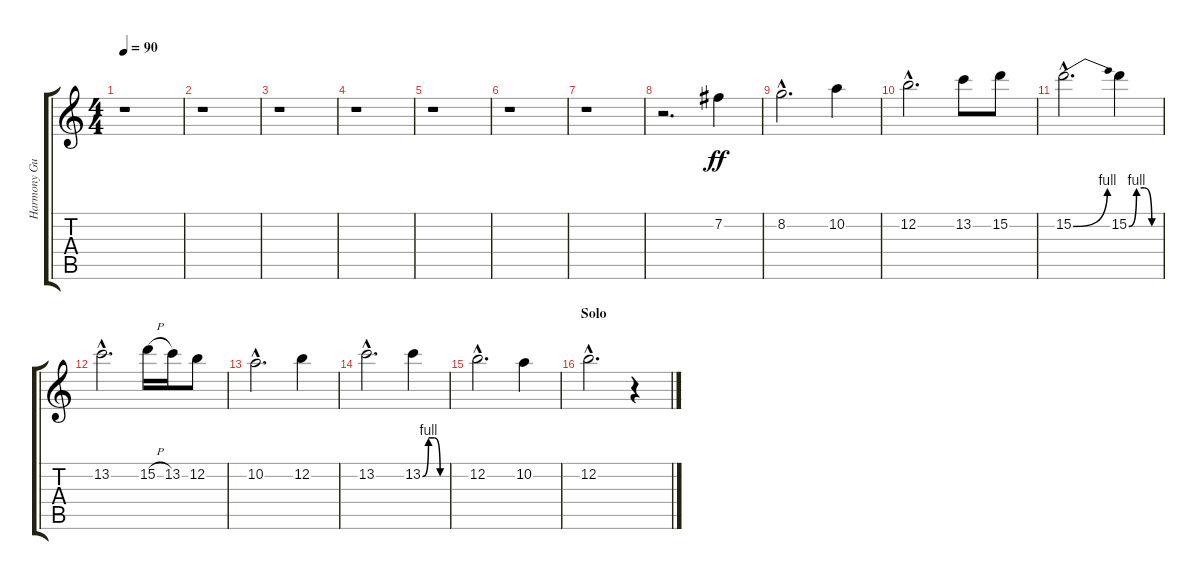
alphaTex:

\track ("Harmony Gu" "Harmony Gu") {instrument overdrivenguitar}
\staff {score tabs}
\tuning (E4 B3 G3 D3 A2 E2) {hide}
\ts (4 4)
\tempo 90
\clef g2
\ks c
r.1{dy ff instrument overdrivenguitar} |
r.1 |
r.1 |
r.1 |
r.1 |
r.1 |
r.1 |
r.2{d} 7.2.4 |
8.2{hac}.2{d} 10.2.4 |
12.2{hac}.2{d} 13.2.8 15.2.8 |
15.2{be (bend 0 0 60 4) hac}.2{d} 15.2{be (custom 0 0 15 4 30 4 45 0 60 0)}.4 |
13.2{hac}.2{d} 15.2{h}.16 13.2.16 12.2.8 |
10.2{hac}.2{d} 12.2.4 |
13.2{hac}.2{d} 13.2{be (custom 0 0 15 4 30 4 45 0 60 0)}.4 |
12.2{hac}.2{d} 10.2.4 |
\section ("" "Solo")
12.2{hac}.2{d} r.4
